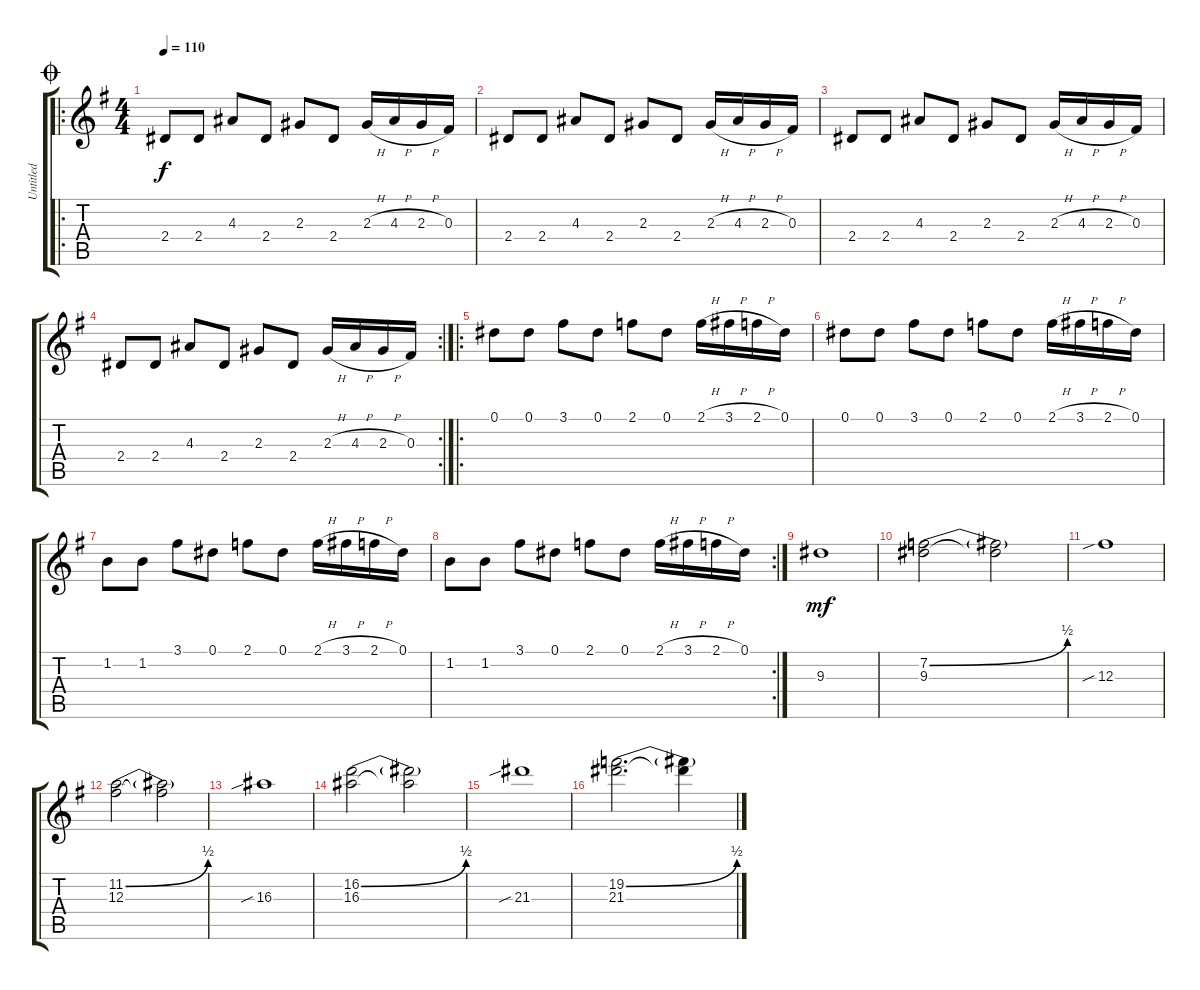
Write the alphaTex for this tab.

\track ("Untitled" "Untitled") {instrument distortionguitar}
\staff {score tabs}
\tuning (Eb4 Bb3 Gb3 Db3 Ab2 Eb2) {hide}
\ro
\ts (4 4)
\jump coda
\tempo 110
\clef g2
\ks g
2.4.8{dy f} 2.4.8 4.3.8 2.4.8 2.3.8 2.4.8 2.3{h}.16 4.3{h}.16 2.3{h}.16 0.3.16 |
2.4.8 2.4.8 4.3.8 2.4.8 2.3.8 2.4.8 2.3{h}.16 4.3{h}.16 2.3{h}.16 0.3.16 |
2.4.8 2.4.8 4.3.8 2.4.8 2.3.8 2.4.8 2.3{h}.16 4.3{h}.16 2.3{h}.16 0.3.16 |
\rc 2
2.4.8 2.4.8 4.3.8 2.4.8 2.3.8 2.4.8 2.3{h}.16 4.3{h}.16 2.3{h}.16 0.3.16 |
\ro
0.1.8 0.1.8 3.1.8 0.1.8 2.1.8 0.1.8 2.1{h}.16 3.1{h}.16 2.1{h}.16 0.1.16 |
0.1.8 0.1.8 3.1.8 0.1.8 2.1.8 0.1.8 2.1{h}.16 3.1{h}.16 2.1{h}.16 0.1.16 |
1.2.8 1.2.8 3.1.8 0.1.8 2.1.8 0.1.8 2.1{h}.16 3.1{h}.16 2.1{h}.16 0.1.16 |
\rc 2
1.2.8 1.2.8 3.1.8 0.1.8 2.1.8 0.1.8 2.1{h}.16 3.1{h}.16 2.1{h}.16 0.1.16 |
9.3.1{dy mf} |
(7.2{be (bend 0 0 60 2)} 9.3).2 (7.2{t} 9.3{t}).2 |
12.3{sib}.1 |
(11.2{be (bend 0 0 60 2)} 12.3).2 (11.2{t} 12.3{t}).2 |
16.3{sib}.1 |
(16.2{be (bend 0 0 60 2)} 16.3).2 (16.2{t} 16.3{t}).2 |
21.3{sib}.1 |
(19.2{be (bend 0 0 60 2)} 21.3).2{d} (19.2{t} 21.3{t}).4
